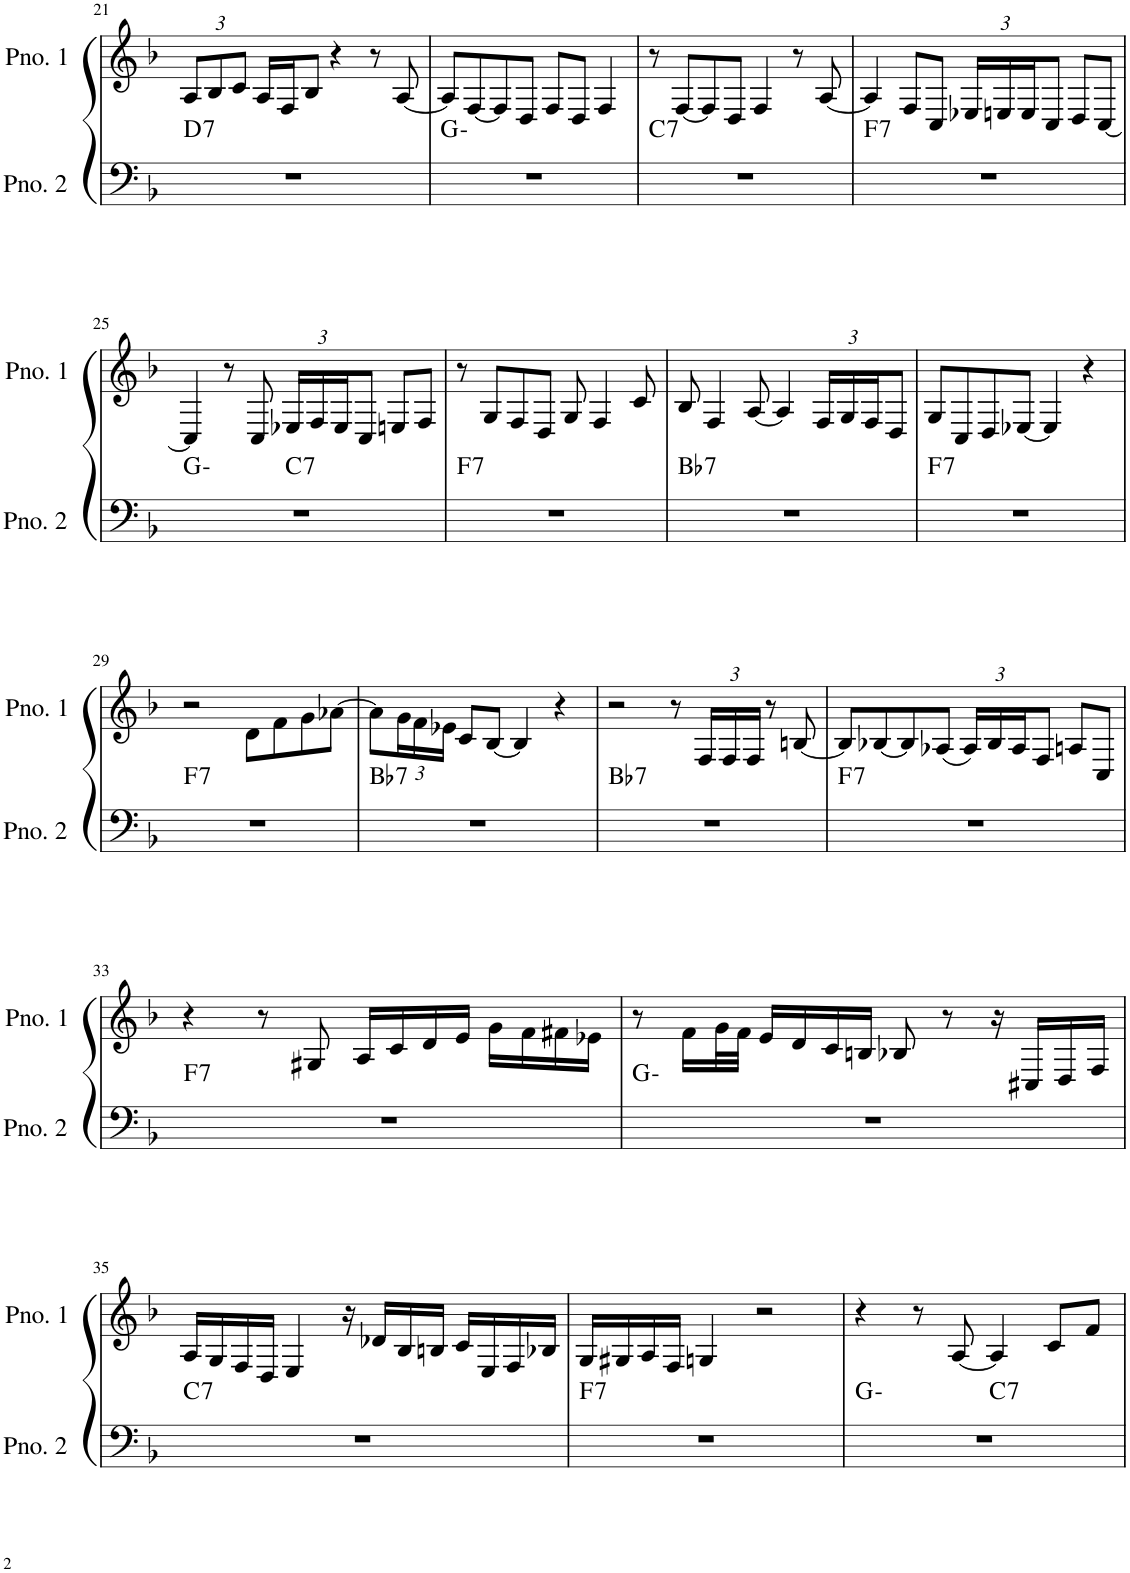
**kern	**harte	**kern
*part2	*part2	*part1
*staff2	*	*staff1
*I"ピアノ 2	*	*I"ピアノ 1
!!LO:PB:g=z
*clefF4	*	*clefG2
*k[b-]	*	*k[b-]
*M4/4	*	*M4/4
*	*	*Xbrackettup
=21	=21	=21
!	!LO:H:kt=7	!
1r	D:7	12A/L
.	.	12B-/
.	.	12c/J
.	.	16A/LL
.	.	16F/J
.	.	8B-/J
.	.	4r
.	.	8r
.	.	[8A/
=22	=22	=22
1r	G:min	8A/L]
.	.	[8F/
.	.	8F/]
.	.	8D/J
.	.	8F/L
.	.	8D/J
.	.	4F/
=23	=23	=23
!	!LO:H:kt=7	!
1r	C:7	8r
.	.	[8F/L
.	.	8F/]
.	.	8D/J
.	.	4F/
.	.	8r
.	.	[8A/
=24	=24	=24
!	!LO:H:kt=7	!
1r	F:7	4A/]
.	.	8F/L
.	.	8C/J
.	.	24E-X/LL
.	.	24En/
.	.	24E/J
.	.	8C/J
.	.	8D/L
.	.	[8C/J
!!LO:LB:g=z
=25	=25	=25
*^	*	*
1r	2ryy	G:min	4C/]
.	.	.	8r
.	.	.	8C/
!	!	!LO:H:kt=7	!
.	2ryy	C:7	24E-X/LL
.	.	.	24F/
.	.	.	24E-/J
.	.	.	8C/J
.	.	.	8En/L
.	.	.	8F/J
=26	=26	=26	=26
!	!	!LO:H:kt=7	!
*v	*v	*	*
1r	F:7	8r
.	.	8G/L
.	.	8F/
.	.	8D/J
.	.	8G/
.	.	4F/
.	.	8c/
=27	=27	=27
!	!LO:H:kt=7	!
1r	Bb:7	8B-/
.	.	4F/
.	.	[8A/
.	.	4A/]
.	.	24F/LL
.	.	24G/
.	.	24F/J
.	.	8D/J
=28	=28	=28
!	!LO:H:kt=7	!
1r	F:7	8G/L
.	.	8C/
.	.	8D/
.	.	[8E-X/J
.	.	4E-/]
.	.	4r
!!LO:LB:g=z
=29	=29	=29
!	!LO:H:kt=7	!
1r	F:7	2r
.	.	8d\L
.	.	8f\
.	.	8g\
.	.	[8a-X\J
=30	=30	=30
!	!LO:H:kt=7	!
1r	Bb:7	8a-\L]
.	.	24g\L
.	.	24f\
.	.	24e-X\JJ
.	.	8c/L
.	.	[8B-/J
.	.	4B-/]
.	.	4r
=31	=31	=31
!	!LO:H:kt=7	!
1r	Bb:7	2r
.	.	8r
.	.	24F/LL
.	.	24F/
.	.	24F/JJ
.	.	8r
.	.	[8Bn/
=32	=32	=32
!	!LO:H:kt=7	!
1r	F:7	8B/L]
.	.	[8B-X/
.	.	8B-/]
.	.	(8A-X/J
.	.	24A-/LL)
.	.	24B-/
.	.	24A-/J
.	.	8F/J
.	.	8An/L
.	.	8C/J
!!LO:LB:g=z
=33	=33	=33
!	!LO:H:kt=7	!
1r	F:7	4r
.	.	8r
.	.	8G#X/
.	.	16A/LL
.	.	16c/
.	.	16d/
.	.	16e/JJ
.	.	16g\LL
.	.	16f\
.	.	16f#X\
.	.	16e-X\JJ
=34	=34	=34
1r	G:min	8r
.	.	16f\LL
.	.	32g\L
.	.	32f\JJJ
.	.	16e/LL
.	.	16d/
.	.	16c/
.	.	16Bn/JJ
.	.	8B-X/
.	.	8r
.	.	16r
.	.	16C#X/LL
.	.	16D/
.	.	16F/JJ
!!LO:LB:g=z
=35	=35	=35
!	!LO:H:kt=7	!
1r	C:7	16A/LL
.	.	16G/
.	.	16F/
.	.	16D/JJ
.	.	4E/
.	.	16r
.	.	16d-X/LL
.	.	16B-/
.	.	16Bn/JJ
.	.	16c/LL
.	.	16E/
.	.	16F/
.	.	16B-X/JJ
=36	=36	=36
!	!LO:H:kt=7	!
1r	F:7	16G/LL
.	.	16G#X/
.	.	16A/
.	.	16F/JJ
.	.	4Gn/
.	.	2r
=37	=37	=37
*^	*	*
1r	2ryy	G:min	4r
.	.	.	8r
.	.	.	[8A/
!	!	!LO:H:kt=7	!
.	2ryy	C:7	4A/]
.	.	.	8c/L
.	.	.	8f/J
*v	*v	*	*
=	=	=
*-	*-	*-
